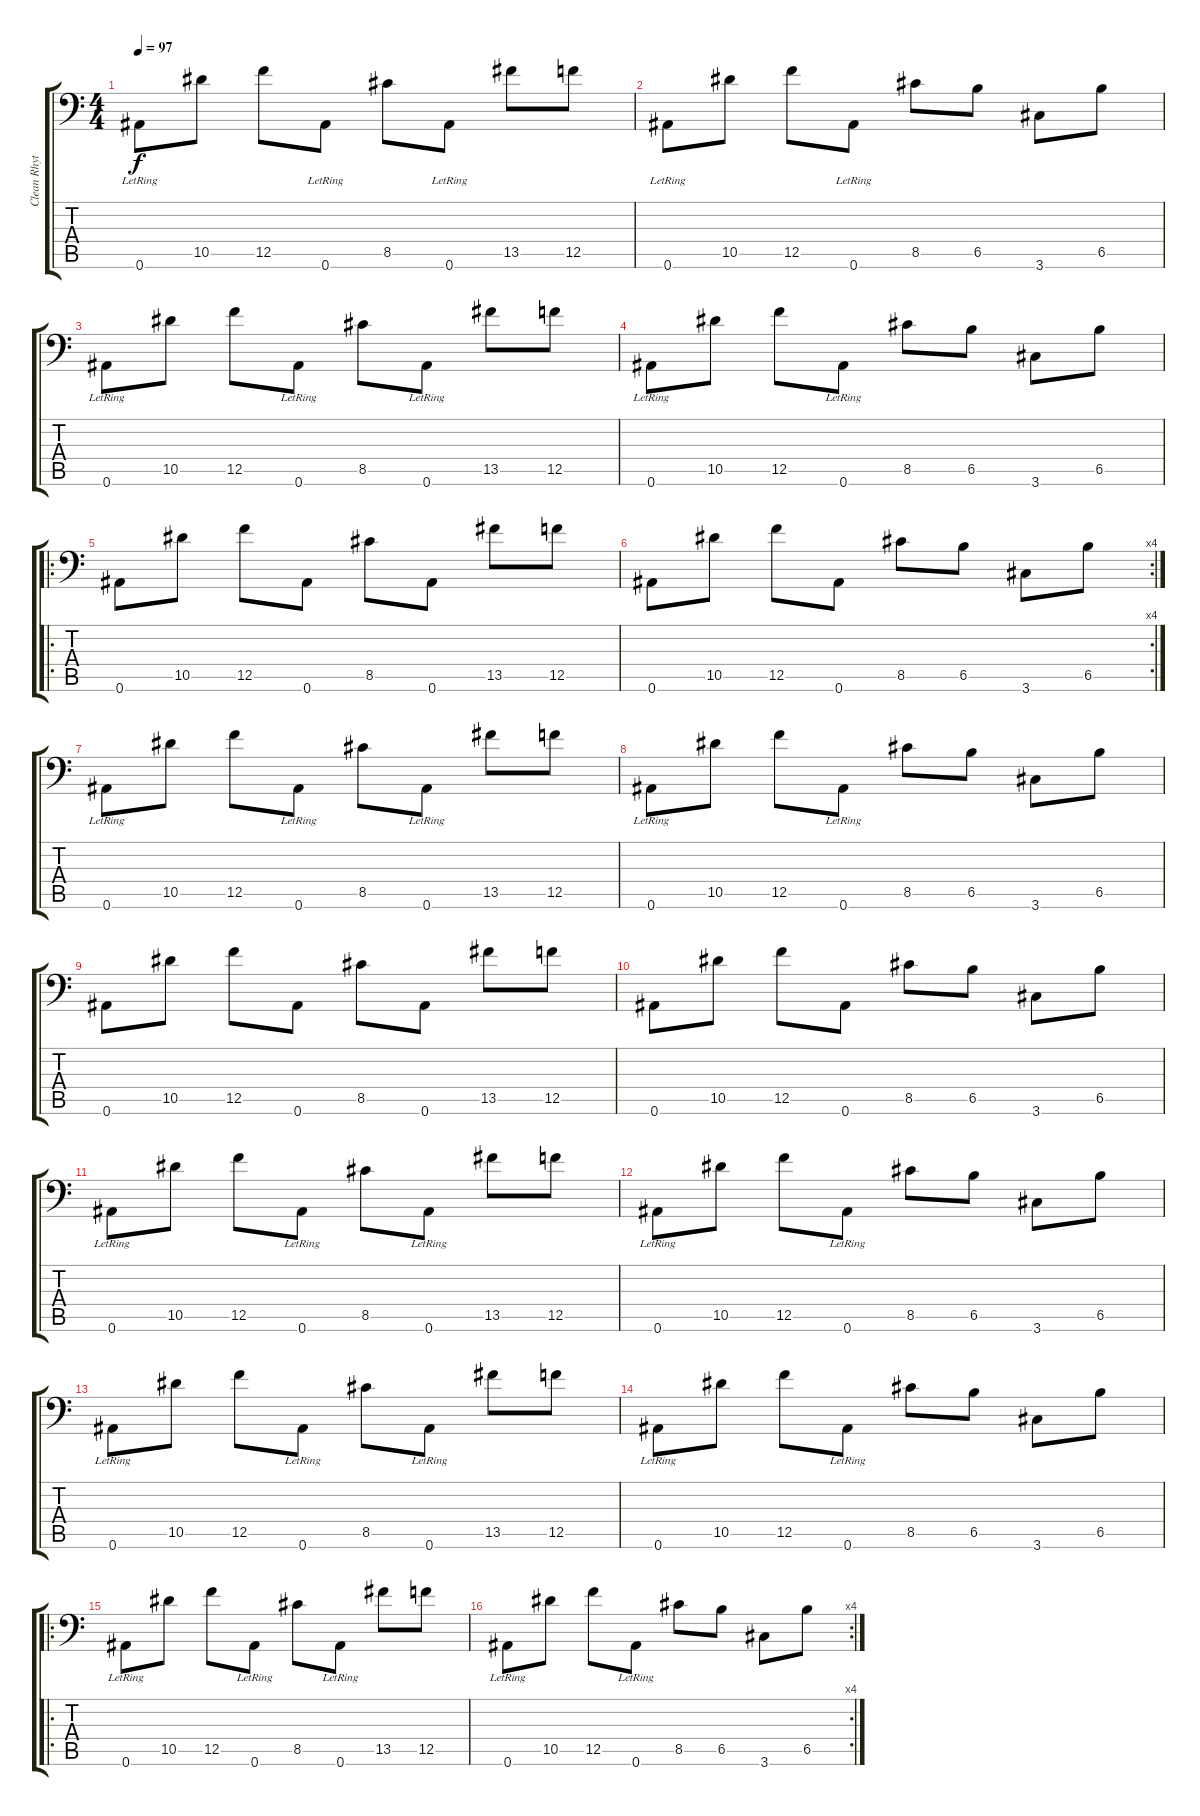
\track ("Clean Rhythm" "Clean Rhyt") {instrument electricguitarjazz}
\staff {score tabs}
\tuning (C4 G3 Eb3 Bb2 F2 Bb1) {hide}
\ts (4 4)
\tempo 97
\clef f4
\ks c
0.6{lr}.8{txt "" dy f instrument electricguitarjazz} 10.5.8 12.5.8 0.6{lr}.8 8.5.8 0.6{lr}.8 13.5.8 12.5.8 |
0.6{lr}.8 10.5.8 12.5.8 0.6{lr}.8 8.5.8 6.5.8 3.6.8 6.5.8 |
0.6{lr}.8 10.5.8 12.5.8 0.6{lr}.8 8.5.8 0.6{lr}.8 13.5.8 12.5.8 |
0.6{lr}.8 10.5.8 12.5.8 0.6{lr}.8 8.5.8 6.5.8 3.6.8 6.5.8 |
\ro
0.6.8 10.5.8 12.5.8 0.6.8 8.5.8 0.6.8 13.5.8 12.5.8 |
\rc 4
0.6.8 10.5.8 12.5.8 0.6.8 8.5.8 6.5.8 3.6.8 6.5.8 |
0.6{lr}.8 10.5.8 12.5.8 0.6{lr}.8 8.5.8 0.6{lr}.8 13.5.8 12.5.8 |
0.6{lr}.8 10.5.8 12.5.8 0.6{lr}.8 8.5.8 6.5.8 3.6.8 6.5.8 |
0.6.8 10.5.8 12.5.8 0.6.8 8.5.8 0.6.8 13.5.8 12.5.8 |
0.6.8 10.5.8 12.5.8 0.6.8 8.5.8 6.5.8 3.6.8 6.5.8 |
0.6{lr}.8 10.5.8 12.5.8 0.6{lr}.8 8.5.8 0.6{lr}.8 13.5.8 12.5.8 |
0.6{lr}.8 10.5.8 12.5.8 0.6{lr}.8 8.5.8 6.5.8 3.6.8 6.5.8 |
0.6{lr}.8 10.5.8 12.5.8 0.6{lr}.8 8.5.8 0.6{lr}.8 13.5.8 12.5.8 |
0.6{lr}.8 10.5.8 12.5.8 0.6{lr}.8 8.5.8 6.5.8 3.6.8 6.5.8 |
\ro
0.6{lr}.8 10.5.8 12.5.8 0.6{lr}.8 8.5.8 0.6{lr}.8 13.5.8 12.5.8 |
\rc 4
0.6{lr}.8 10.5.8 12.5.8 0.6{lr}.8 8.5.8 6.5.8 3.6.8 6.5.8
